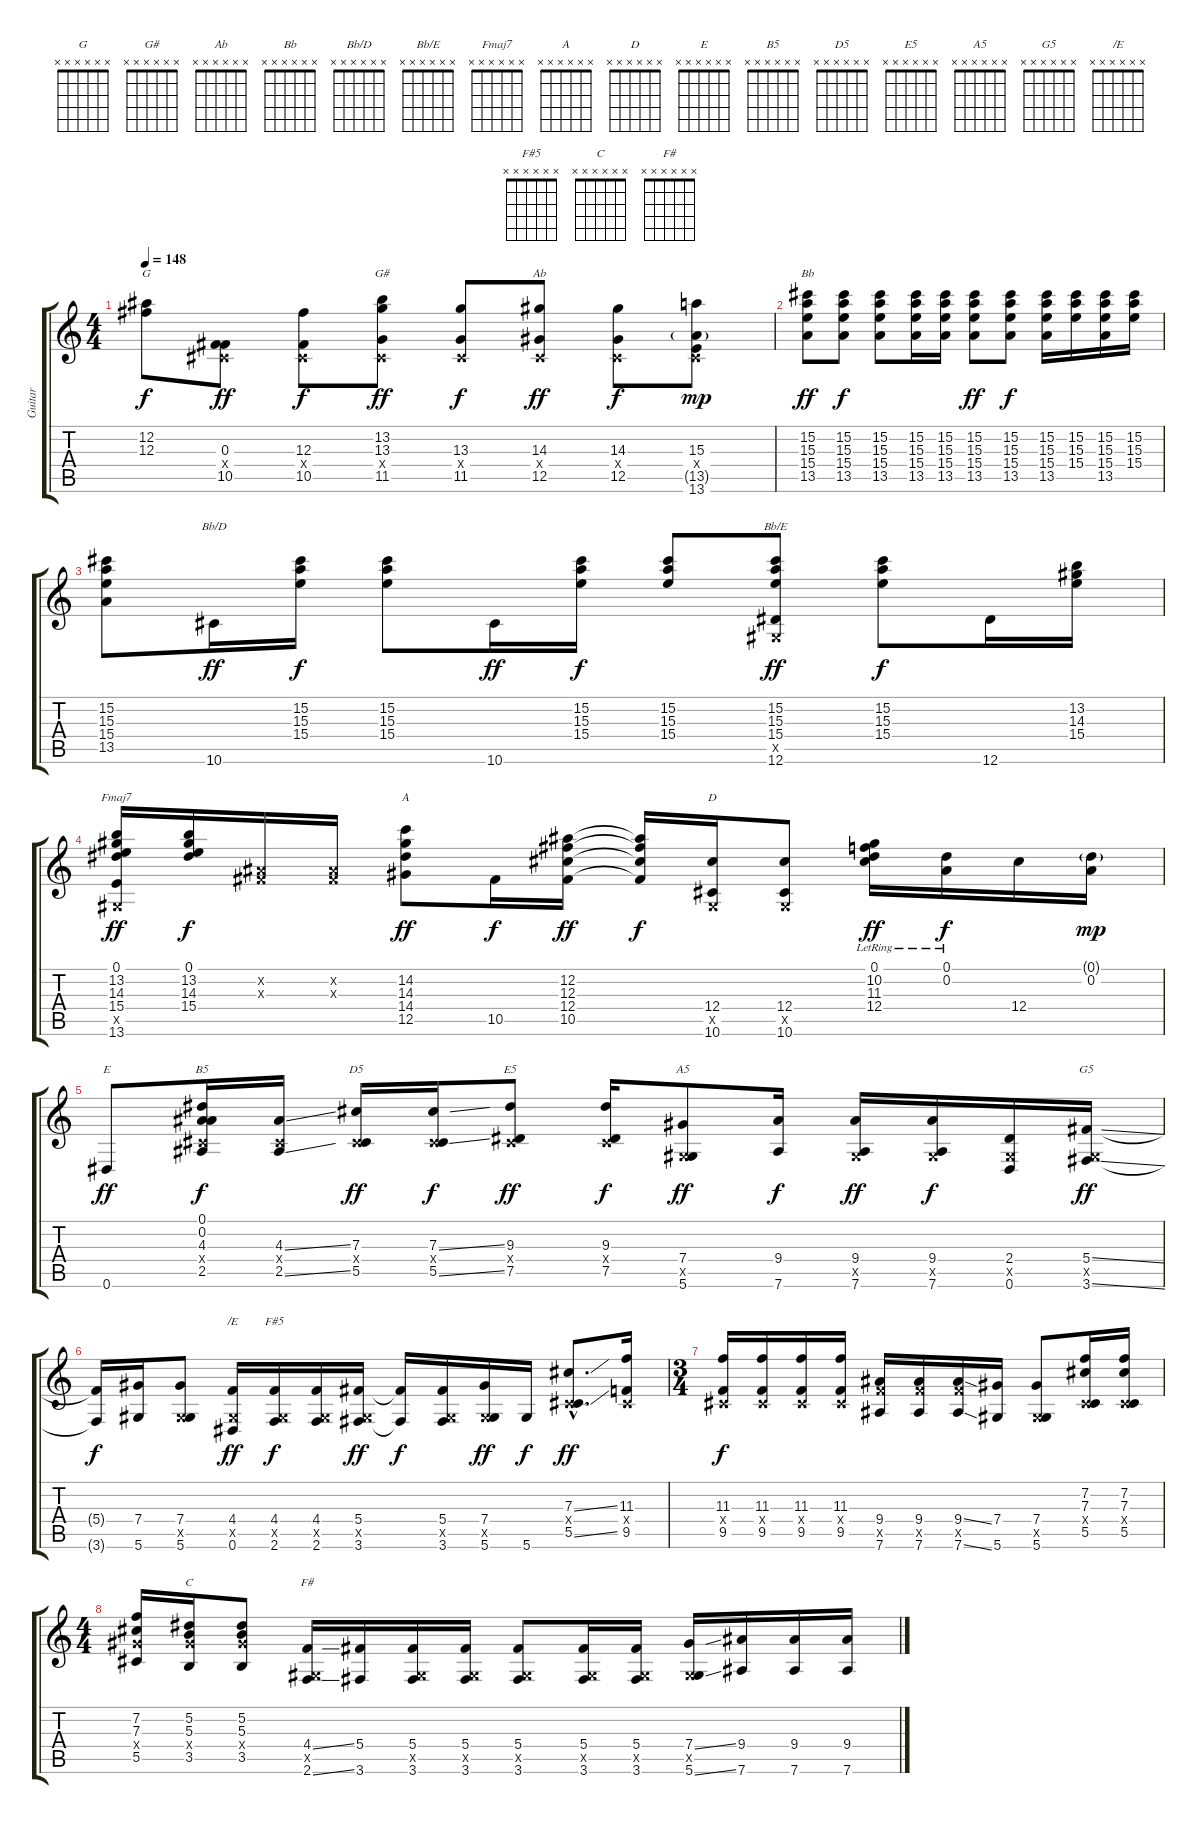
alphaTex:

\track ("Guitar" "Guitar") {instrument overdrivenguitar}
\staff {score tabs}
\tuning (Eb4 Bb3 Gb3 Db3 Ab2 Eb2) {hide}
\chord ("G" x x x x x x) {firstfret 0}
\chord ("G#" x x x x x x) {firstfret 0}
\chord ("Ab" x x x x x x) {firstfret 0}
\chord ("Bb" x x x x x x) {firstfret 0}
\chord ("Bb/D" x x x x x x) {firstfret 0}
\chord ("Bb/E" x x x x x x) {firstfret 0}
\chord ("Fmaj7" x x x x x x) {firstfret 0}
\chord ("A" x x x x x x) {firstfret 0}
\chord ("D" x x x x x x) {firstfret 0}
\chord ("E" x x x x x x) {firstfret 0}
\chord ("B5" x x x x x x) {firstfret 0}
\chord ("D5" x x x x x x) {firstfret 0}
\chord ("E5" x x x x x x) {firstfret 0}
\chord ("A5" x x x x x x) {firstfret 0}
\chord ("G5" x x x x x x) {firstfret 0}
\chord ("/E" x x x x x x) {firstfret 0}
\chord ("F#5" x x x x x x) {firstfret 0}
\chord ("C" x x x x x x) {firstfret 0}
\chord ("F#" x x x x x x) {firstfret 0}
\ts (4 4)
\tempo 148
\clef g2
\ks c
(12.2 12.3).8{ch "G" dy f} (0.3 0.4{x} 10.5).8{dy ff} (12.3 0.4{x} 10.5).8{dy f} (13.2 13.3 0.4{x} 11.5).8{ch "G#" dy ff} (13.3 0.4{x} 11.5).8{dy f} (14.3 0.4{x} 12.5).8{ch "Ab" dy ff} (14.3 0.4{x} 12.5).8{dy f} (15.3 0.4{x} 13.5{g} 13.6).8{dy mp} |
(15.2 15.3 15.4 13.5).8{ch "Bb" dy ff} (15.2 15.3 15.4 13.5).8{dy f} (15.2 15.3 15.4 13.5).8 (15.2 15.3 15.4 13.5).16 (15.2 15.3 15.4 13.5).16 (15.2 15.3 15.4 13.5).8{dy ff} (15.2 15.3 15.4 13.5).8{dy f} (15.2 15.3 15.4 13.5).16 (15.2 15.3 15.4).16 (15.2 15.3 15.4 13.5).16 (15.2 15.3 15.4).16 |
(15.2 15.3 15.4 13.5).8 10.6.16{ch "Bb/D" dy ff} (15.2 15.3 15.4).16{dy f} (15.2 15.3 15.4).8 10.6.16{dy ff} (15.2 15.3 15.4).16{dy f} (15.2 15.3 15.4).8 (15.2 15.3 15.4 0.5{x} 12.6).8{ch "Bb/E" dy ff} (15.2 15.3 15.4).8{dy f} 12.6.16 (13.2 14.3 15.4).16 |
(0.1 13.2 14.3 15.4 0.5{x} 13.6).16{ch "Fmaj7" dy ff} (0.1 13.2 14.3 15.4).16{dy f} (0.2{x} 0.3{x}).16 (0.2{x} 0.3{x}).16 (14.2 14.3 14.4 12.5).8{ch "A" dy ff} 10.5.16{dy f} (12.2 12.3 12.4 10.5).16{dy ff} (12.2{t} 12.3{t} 12.4{t} 10.5{t}).16{dy f} (12.4 0.5{x} 10.6).16{ch "D"} (12.4 0.5{x} 10.6).8 (0.1 10.2 11.3{lr} 12.4{lr}).16{dy ff} (0.1{lr} 0.2{lr}).16{dy f} 12.4.16 (0.1{g} 0.2).16{dy mp} |
0.6.8{ch "E" dy ff} (0.1 0.2 4.3 0.4{x} 2.5).16{ch "B5" dy f} (4.3{ss} 0.4{x} 2.5{ss}).16 (7.3 0.4{x} 5.5).16{ch "D5" dy ff} (7.3{ss} 0.4{x} 5.5{ss}).16{dy f} (9.3 0.4{x} 7.5).8{ch "E5" dy ff} (9.3 0.4{x} 7.5).16{dy f} (7.4 0.5{x} 5.6).8{ch "A5" dy ff} (9.4 7.6).16{dy f} (9.4 0.5{x} 7.6).16{dy ff} (9.4 0.5{x} 7.6).16{dy f} (2.4 0.5{x} 0.6).16 (5.4{ss} 0.5{x} 3.6{ss}).16{ch "G5" dy ff} |
(5.4{t} 3.6{t}).16{dy f} (7.4 5.6).16 (7.4 0.5{x} 5.6).8 (4.4 0.5{x} 0.6).16{ch "/E" dy ff} (4.4 0.5{x} 2.6).16{ch "F#5" dy f} (4.4 0.5{x} 2.6).16 (5.4 0.5{x} 3.6).16{dy ff} (5.4{t} 3.6{t}).16{dy f} (5.4 0.5{x} 3.6).16 (7.4 0.5{x} 5.6).16{dy ff} 5.6.16{dy f} (7.3{ss hac} 0.4{hac x} 5.5{ss hac}).8{d dy ff} (11.3 0.4{x} 9.5).16 |
\ts (3 4)
(11.3 0.4{x} 9.5).16{dy f} (11.3 0.4{x} 9.5).16 (11.3 0.4{x} 9.5).16 (11.3 0.4{x} 9.5).16 (9.4 9.5{x} 7.6).16 (9.4 9.5{x} 7.6).16 (9.4{ss} 9.5{x} 7.6{ss}).16 (7.4 5.6).16 (7.4 0.5{x} 5.6).8 (7.2 7.3 0.4{x} 5.5).16 (7.2 7.3 0.4{x} 5.5).16 |
\ts (4 4)
(7.2 7.3 7.4{x} 5.5).16 (5.2 5.3 7.4{x} 3.5).16{ch "C"} (5.2 5.3 7.4{x} 3.5).8 (4.4{ss} 0.5{x} 2.6{ss}).16{ch "F#"} (5.4 3.6).16 (5.4 0.5{x} 3.6).16 (5.4 0.5{x} 3.6).16 (5.4 0.5{x} 3.6).8 (5.4 0.5{x} 3.6).16 (5.4 0.5{x} 3.6).16 (7.4{ss} 0.5{x} 5.6{ss}).16 (9.4 7.6).16 (9.4 7.6).16 (9.4 7.6).16
